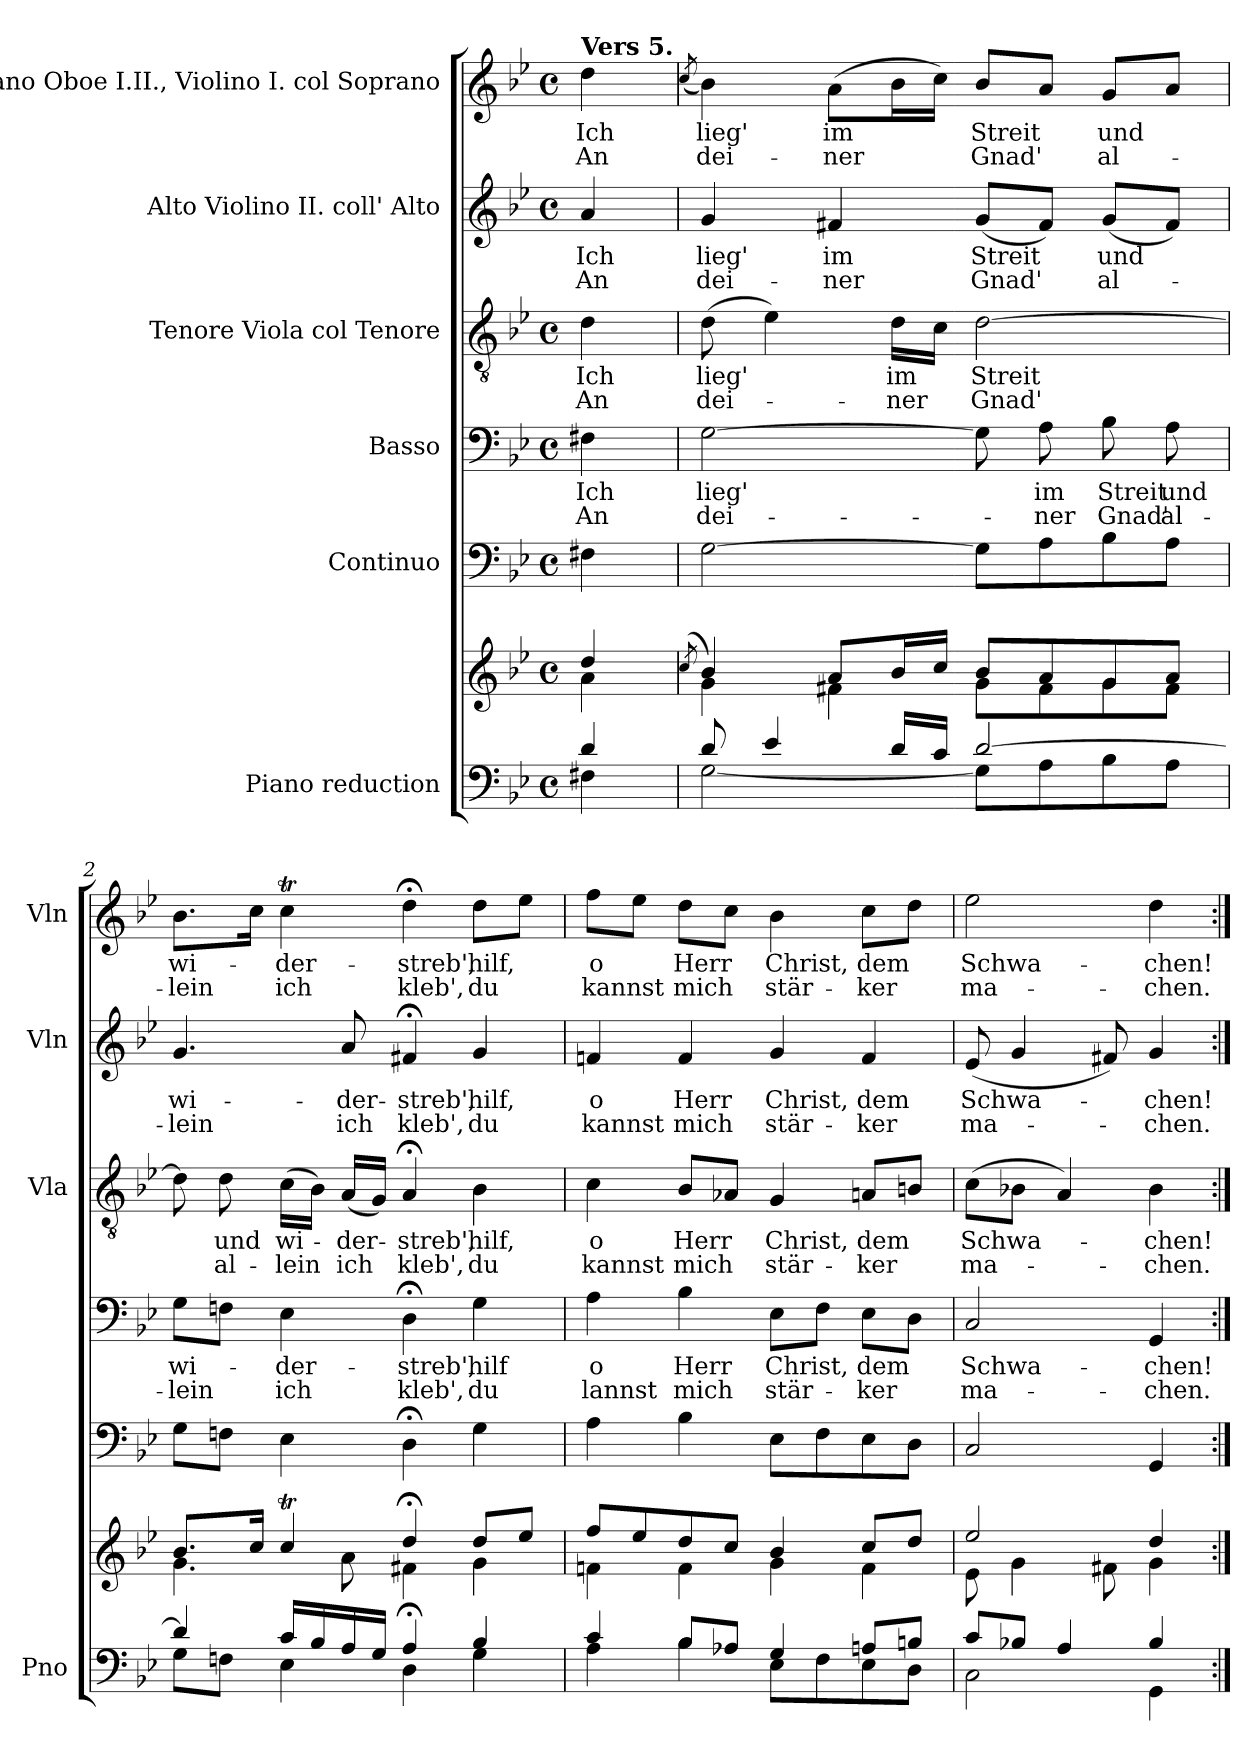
**kern	**kern	**kern	**kern	**text	**text	**kern	**text	**text	**kern	**text	**text	**kern	**text	**text
*part6	*part6	*part5	*part4	*part4	*part4	*part3	*part3	*part3	*part2	*part2	*part2	*part1	*part1	*part1
*staff7	*staff6	*staff5	*staff4	*staff4	*staff4	*staff3	*staff3	*staff3	*staff2	*staff2	*staff2	*staff1	*staff1	*staff1
*I"Piano reduction	*	*I"Continuo	*I"Basso	*	*	*I"Tenore Viola col Tenore	*	*	*I"Alto Violino II. coll' Alto	*	*	*I"Soprano Oboe I.II., Violino I. col Soprano	*	*
*I'Pno	*	*	*	*	*	*I'Vla	*	*	*I'Vln	*	*	*I'Vln	*	*
*stria5	*stria5	*	*	*	*	*	*	*	*	*	*	*	*	*
*clefF4	*clefG2	*clefF4	*clefF4	*	*	*clefGv2	*	*	*clefG2	*	*	*clefG2	*	*
*	*	*ITrd7c12	*	*	*	*	*	*	*	*	*	*	*	*
*k[b-e-]	*k[b-e-]	*k[b-e-]	*k[b-e-]	*	*	*k[b-e-]	*	*	*k[b-e-]	*	*	*k[b-e-]	*	*
*M4/4	*M4/4	*M4/4	*M4/4	*	*	*M4/4	*	*	*M4/4	*	*	*M4/4	*	*
*met(c)	*met(c)	*met(c)	*met(c)	*	*	*met(c)	*	*	*met(c)	*	*	*met(c)	*	*
=	=	=	=	=	=	=	=	=	=	=	=	=	=	=
*^	*^	*	*	*	*	*	*	*	*	*	*	*	*	*
!	!	!	!	!	!	!	!	!	!	!	!	!	!	!LO:TX:a:B:t=Vers 5.	!	!
!	!	!	!	!	!	!LO:LY:b	!LO:LY:b	!	!LO:LY:b	!LO:LY:b	!	!LO:LY:b	!LO:LY:b	!	!LO:LY:b	!LO:LY:b
4d/	4F#X\	4dd/	4a\	4FF#X\	4F#X\	Ich	An	4d\	Ich	An	4a/	Ich	An	4dd\	Ich	An
=1	=1	=1	=1	=1	=1	=1	=1	=1	=1	=1	=1	=1	=1	=1	=1	=1
.	.	(>8qcc/	.	.	.	.	.	.	.	.	.	.	.	(8qcc/	.	.
!	!	!	!	!	!	!LO:LY:b	!LO:LY:b	!	!LO:LY:b	!LO:LY:b	!	!LO:LY:b	!LO:LY:b	!	!LO:LY:b	!LO:LY:b
8d/	[2G\	4b-/)	4g\	[2GG\	[2G\	lieg'	dei-	(8d\	lieg'	dei-	4g/	lieg'	dei-	4b-\)	lieg'	dei-
4e-/	.	.	.	.	.	.	.	4e-\)	.	.	.	.	.	.	.	.
!	!	!	!	!	!	!	!	!	!	!	!	!LO:LY:b	!LO:LY:b	!	!LO:LY:b	!LO:LY:b
.	.	8a/L	4f#X\	.	.	.	.	.	.	.	4f#X/	im	-ner	(8a\L	im	-ner
!	!	!	!	!	!	!	!	!	!LO:LY:b	!LO:LY:b	!	!	!	!	!	!
16d/LL	.	16b-/L	.	.	.	.	.	16d\LL	im	-ner	.	.	.	16b-\L	.	.
16c/JJ	.	16cc/JJ	.	.	.	.	.	16c\JJ	.	.	.	.	.	16cc\JJ)	.	.
!	!	!	!	!	!	!	!	!	!LO:LY:b	!LO:LY:b	!	!LO:LY:b	!LO:LY:b	!	!LO:LY:b	!LO:LY:b
[2d/	8G\L]	8b-/L	8g\L	8GG\L]	8G\]	.	.	[2d\	Streit	Gnad'	(8g/L	Streit	Gnad'	8b-/L	Streit	Gnad'
!	!	!	!	!	!	!LO:LY:b	!LO:LY:b	!	!	!	!	!	!	!	!	!
.	8A\	8a/	8f#\	8AA\	8A\	im	-ner	.	.	.	8f#/J)	.	.	8a/J	.	.
!	!	!	!	!	!	!LO:LY:b	!LO:LY:b	!	!	!	!	!LO:LY:b	!LO:LY:b	!	!LO:LY:b	!LO:LY:b
.	8B-\	8g/	8g\	8BB-\	8B-\	Streit	Gnad'	.	.	.	(8g/L	und	al-	8g/L	und	al-
!	!	!	!	!	!	!LO:LY:b	!LO:LY:b	!	!	!	!	!	!	!	!	!
.	8A\J	8a/J	8f#\J	8AA\J	8A\	und	al-	.	.	.	8f#/J)	.	.	8a/J	.	.
=2	=2	=2	=2	=2	=2	=2	=2	=2	=2	=2	=2	=2	=2	=2	=2	=2
!	!	!	!	!	!	!LO:LY:b	!LO:LY:b	!	!	!	!	!LO:LY:b	!LO:LY:b	!	!LO:LY:b	!LO:LY:b
4d/]	8G\L	8.b-/L	4.g\	8GG\L	8G\L	wi-	-lein	8d\]	.	.	4.g/	wi-	-lein	8.b-\L	wi-	-lein
!	!	!	!	!	!	!	!	!	!LO:LY:b	!LO:LY:b	!	!	!	!	!	!
.	8Fn\J	.	.	8FFn\J	8Fn\J	.	.	8d\	und	al-	.	.	.	.	.	.
.	.	16cc/Jk	.	.	.	.	.	.	.	.	.	.	.	16cc\Jk	.	.
!	!	!	!	!	!	!LO:LY:b	!LO:LY:b	!	!LO:LY:b	!LO:LY:b	!	!	!	!	!LO:LY:b	!LO:LY:b
16c/LL	4E-\	4ccT/	.	4EE-\	4E-\	-der-	ich	(16c\LL	wi-	-lein	.	.	.	4ccT\	-der-	ich
16B-/	.	.	.	.	.	.	.	16B-\JJ)	.	.	.	.	.	.	.	.
!	!	!	!	!	!	!	!	!	!LO:LY:b	!LO:LY:b	!	!LO:LY:b	!LO:LY:b	!	!	!
16A/	.	.	8a\	.	.	.	.	(16A/LL	-der-	ich	8a/	-der-	ich	.	.	.
16G/JJ	.	.	.	.	.	.	.	16G/JJ)	.	.	.	.	.	.	.	.
!	!	!	!	!	!	!LO:LY:b	!LO:LY:b	!	!LO:LY:b	!LO:LY:b	!	!LO:LY:b	!LO:LY:b	!	!LO:LY:b	!LO:LY:b
4A;/	4D\	4dd;</	4f#X\	4DD;<\	4D;<\	-streb',	kleb',	4A;</	-streb',	kleb',	4f#X;</	-streb',	kleb',	4dd;<\	-streb',	kleb',
!	!	!	!	!	!	!LO:LY:b	!LO:LY:b	!	!LO:LY:b	!LO:LY:b	!	!LO:LY:b	!LO:LY:b	!	!LO:LY:b	!LO:LY:b
4B-/	4G\	8dd/L	4g\	4GG\	4G\	hilf	du	4B-\	hilf,	du	4g/	hilf,	du	8dd\L	hilf,	du
.	.	8ee-/J	.	.	.	.	.	.	.	.	.	.	.	8ee-\J	.	.
=3	=3	=3	=3	=3	=3	=3	=3	=3	=3	=3	=3	=3	=3	=3	=3	=3
!	!	!	!	!	!	!LO:LY:b	!LO:LY:b	!	!LO:LY:b	!LO:LY:b	!	!LO:LY:b	!LO:LY:b	!	!LO:LY:b	!LO:LY:b
4c/	4A\	8ff/L	4fn\	4AA\	4A\	o	lannst	4c\	o	kannst	4fn/	o	kannst	8ff\L	o	kannst
.	.	8ee-/	.	.	.	.	.	.	.	.	.	.	.	8ee-\J	.	.
!	!	!	!	!	!	!LO:LY:b	!LO:LY:b	!	!LO:LY:b	!LO:LY:b	!	!LO:LY:b	!LO:LY:b	!	!LO:LY:b	!LO:LY:b
8B-/L	4B-\	8dd/	4f\	4BB-\	4B-\	Herr	mich	8B-/L	Herr	mich	4f/	Herr	mich	8dd\L	Herr	mich
8A-X/J	.	8cc/J	.	.	.	.	.	8A-X/J	.	.	.	.	.	8cc\J	.	.
!	!	!	!	!	!	!LO:LY:b	!LO:LY:b	!	!LO:LY:b	!LO:LY:b	!	!LO:LY:b	!LO:LY:b	!	!LO:LY:b	!LO:LY:b
4G/	8E-\L	4b-/	4g\	8EE-\L	8E-\L	Christ,	stär-	4G/	Christ,	stär-	4g/	Christ,	stär-	4b-\	Christ,	stär-
.	8F\	.	.	8FF\	8F\J	.	.	.	.	.	.	.	.	.	.	.
!	!	!	!	!	!	!LO:LY:b	!LO:LY:b	!	!LO:LY:b	!LO:LY:b	!	!LO:LY:b	!LO:LY:b	!	!LO:LY:b	!LO:LY:b
8An/L	8E-\	8cc/L	4f\	8EE-\	8E-\L	dem	-ker	8An/L	dem	-ker	4f/	dem	-ker	8cc\L	dem	-ker
8Bn/J	8D\J	8dd/J	.	8DD\J	8D\J	.	.	8Bn/J	.	.	.	.	.	8dd\J	.	.
=4	=4	=4	=4	=4	=4	=4	=4	=4	=4	=4	=4	=4	=4	=4	=4	=4
!	!	!	!	!	!	!LO:LY:b	!LO:LY:b	!	!LO:LY:b	!LO:LY:b	!	!LO:LY:b	!LO:LY:b	!	!LO:LY:b	!LO:LY:b
8c/L	2C\	2ee-/	8e-\	2CC/	2C/	Schwa-	ma-	(8c\L	Schwa-	ma-	(8e-/	Schwa-	ma-	2ee-\	Schwa-	ma-
8B-X/J	.	.	4g\	.	.	.	.	8B-X\J	.	.	4g/	.	.	.	.	.
4A/	.	.	.	.	.	.	.	4A/)	.	.	.	.	.	.	.	.
.	.	.	8f#X\	.	.	.	.	.	.	.	8f#X/)	.	.	.	.	.
!	!	!	!	!	!	!LO:LY:b	!LO:LY:b	!	!LO:LY:b	!LO:LY:b	!	!LO:LY:b	!LO:LY:b	!	!LO:LY:b	!LO:LY:b
4B-/	4GG\	4dd/	4g\	4GGG/	4GG/	-chen!	-chen.	4B-\	-chen!	-chen.	4g/	-chen!	-chen.	4dd\	-chen!	-chen.
*v	*v	*	*	*	*	*	*	*	*	*	*	*	*	*	*	*
*	*v	*v	*	*	*	*	*	*	*	*	*	*	*	*	*
=:|!	=:|!	=:|!	=:|!	=:|!	=:|!	=:|!	=:|!	=:|!	=:|!	=:|!	=:|!	=:|!	=:|!	=:|!
*-	*-	*-	*-	*-	*-	*-	*-	*-	*-	*-	*-	*-	*-	*-
